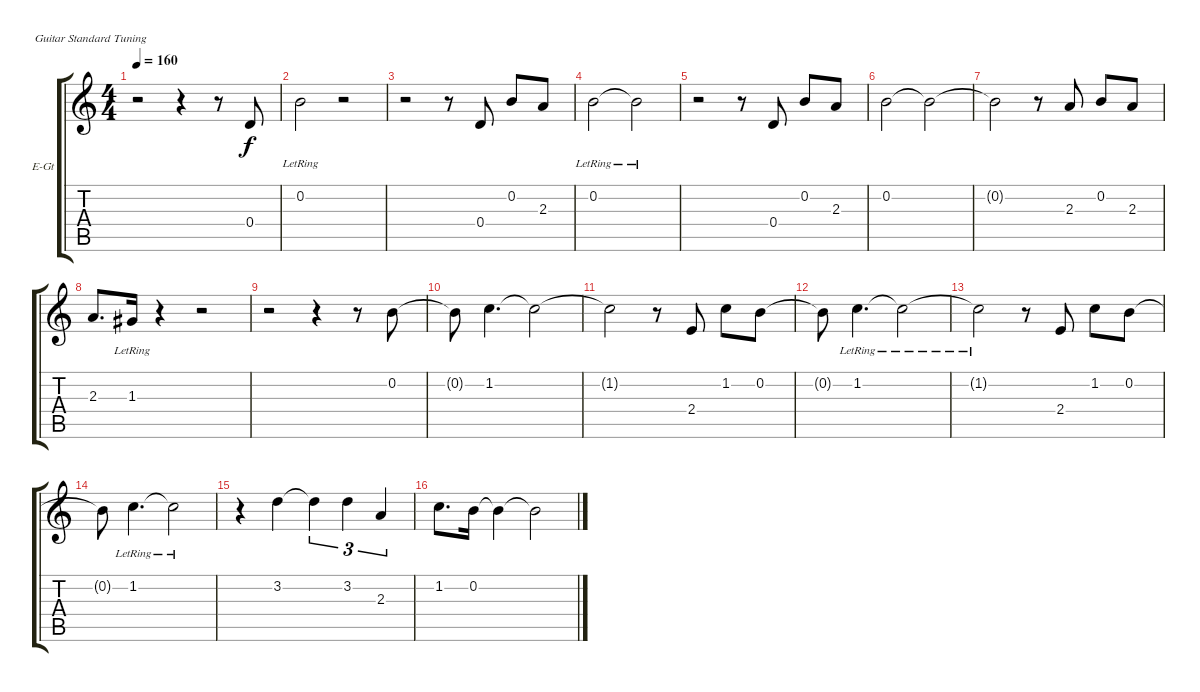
\bracketExtendMode groupsimilarinstruments
\firstSystemTrackNameOrientation horizontal
\otherSystemsTrackNameOrientation horizontal
\track ("Jazz Guitar" "E-Gt") {instrument electricguitarjazz}
\staff {score tabs}
\tuning (E4 B3 G3 D3 A2 E2)
\ts (4 4)
\tempo 160
\clef g2
\ks c
r.2{dy f} r.4 r.8 0.4.8 |
0.2{lr}.2 r.2 |
r.2 r.8 0.4.8 0.2.8 2.3.8 |
0.2{lr}.2 0.2{lr t}.2 |
r.2 r.8 0.4.8 0.2.8 2.3.8 |
0.2.2 0.2{t}.2 |
0.2{t}.2 r.8 2.3.8 0.2.8 2.3.8 |
2.3.8{d} 1.3{lr}.16 r.4 r.2 |
r.2 r.4 r.8 0.2.8 |
0.2{t}.8 1.2.4{d} 1.2{t}.2 |
1.2{t}.2 r.8 2.4.8 1.2.8 0.2.8 |
0.2{t}.8 1.2{lr}.4{d} 1.2{lr t}.2 |
1.2{lr t}.2 r.8 2.4.8 1.2.8 0.2.8 |
0.2{t}.8 1.2{lr}.4{d} 1.2{lr t}.2 |
r.4 3.2.4 3.2{t}.4{tu (3 2)} 3.2.4{tu (3 2)} 2.3.4{tu (3 2)} |
1.2.8{d} 0.2.16 0.2{t}.4 0.2{t}.2
